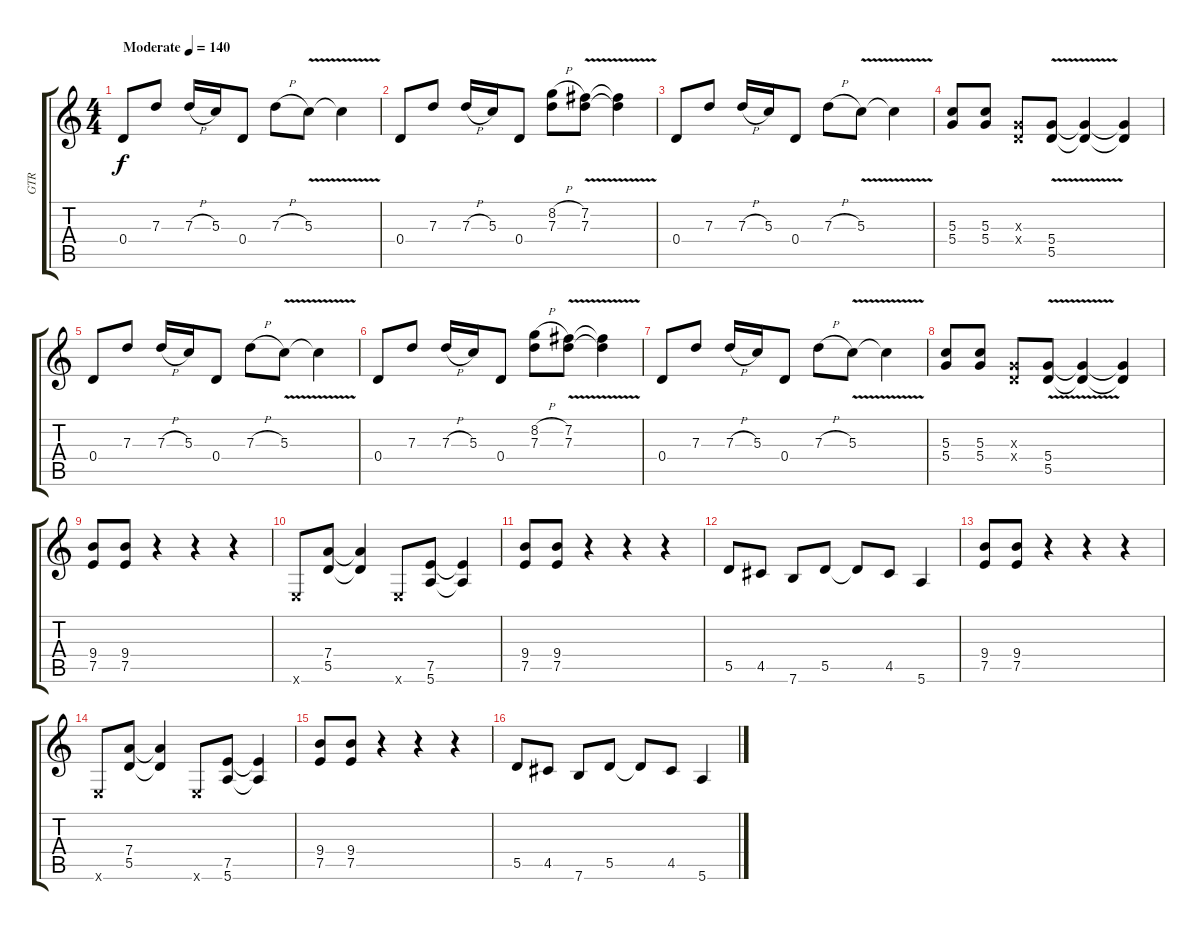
\track ("GTR" "GTR") {instrument overdrivenguitar}
\staff {score tabs}
\tuning (E4 B3 G3 D3 A2 E2) {hide}
\ts (4 4)
\tempo (140 "Moderate")
\clef g2
\ks c
0.4.8{dy f instrument overdrivenguitar} 7.3.8 7.3{h}.16 5.3.16 0.4.8 7.3{h}.8 5.3{v}.8 5.3{t}.4 |
0.4.8 7.3.8 7.3{h}.16 5.3.16 0.4.8 (8.2{h} 7.3).8 (7.2 7.3{v}).8 (7.2{t} 7.3{t}).4 |
0.4.8 7.3.8 7.3{h}.16 5.3.16 0.4.8 7.3{h}.8 5.3{v}.8 5.3{t}.4 |
(5.3 5.4).8 (5.3 5.4).8 (0.3{x} 0.4{x}).8 (5.4 5.5{v}).8 (5.4{t} 5.5{t}).4 (5.4{t} 5.5{t}).4 |
0.4.8 7.3.8 7.3{h}.16 5.3.16 0.4.8 7.3{h}.8 5.3{v}.8 5.3{t}.4 |
0.4.8 7.3.8 7.3{h}.16 5.3.16 0.4.8 (8.2{h} 7.3).8 (7.2 7.3{v}).8 (7.2{t} 7.3{t}).4 |
0.4.8 7.3.8 7.3{h}.16 5.3.16 0.4.8 7.3{h}.8 5.3{v}.8 5.3{t}.4 |
(5.3 5.4).8 (5.3 5.4).8 (0.3{x} 0.4{x}).8 (5.4 5.5{v}).8 (5.4{t} 5.5{t}).4 (5.4{t} 5.5{t}).4 |
(9.4 7.5).8 (9.4 7.5).8 r.4 r.4 r.4 |
0.6{x}.8 (7.4 5.5).8 (7.4{t} 5.5{t}).4 0.6{x}.8 (7.5 5.6).8 (7.5{t} 5.6{t}).4 |
(9.4 7.5).8 (9.4 7.5).8 r.4 r.4 r.4 |
5.5.8 4.5.8 7.6.8 5.5.8 5.5{t}.8 4.5.8 5.6.4 |
(9.4 7.5).8 (9.4 7.5).8 r.4 r.4 r.4 |
0.6{x}.8 (7.4 5.5).8 (7.4{t} 5.5{t}).4 0.6{x}.8 (7.5 5.6).8 (7.5{t} 5.6{t}).4 |
(9.4 7.5).8 (9.4 7.5).8 r.4 r.4 r.4 |
5.5.8 4.5.8 7.6.8 5.5.8 5.5{t}.8 4.5.8 5.6.4
